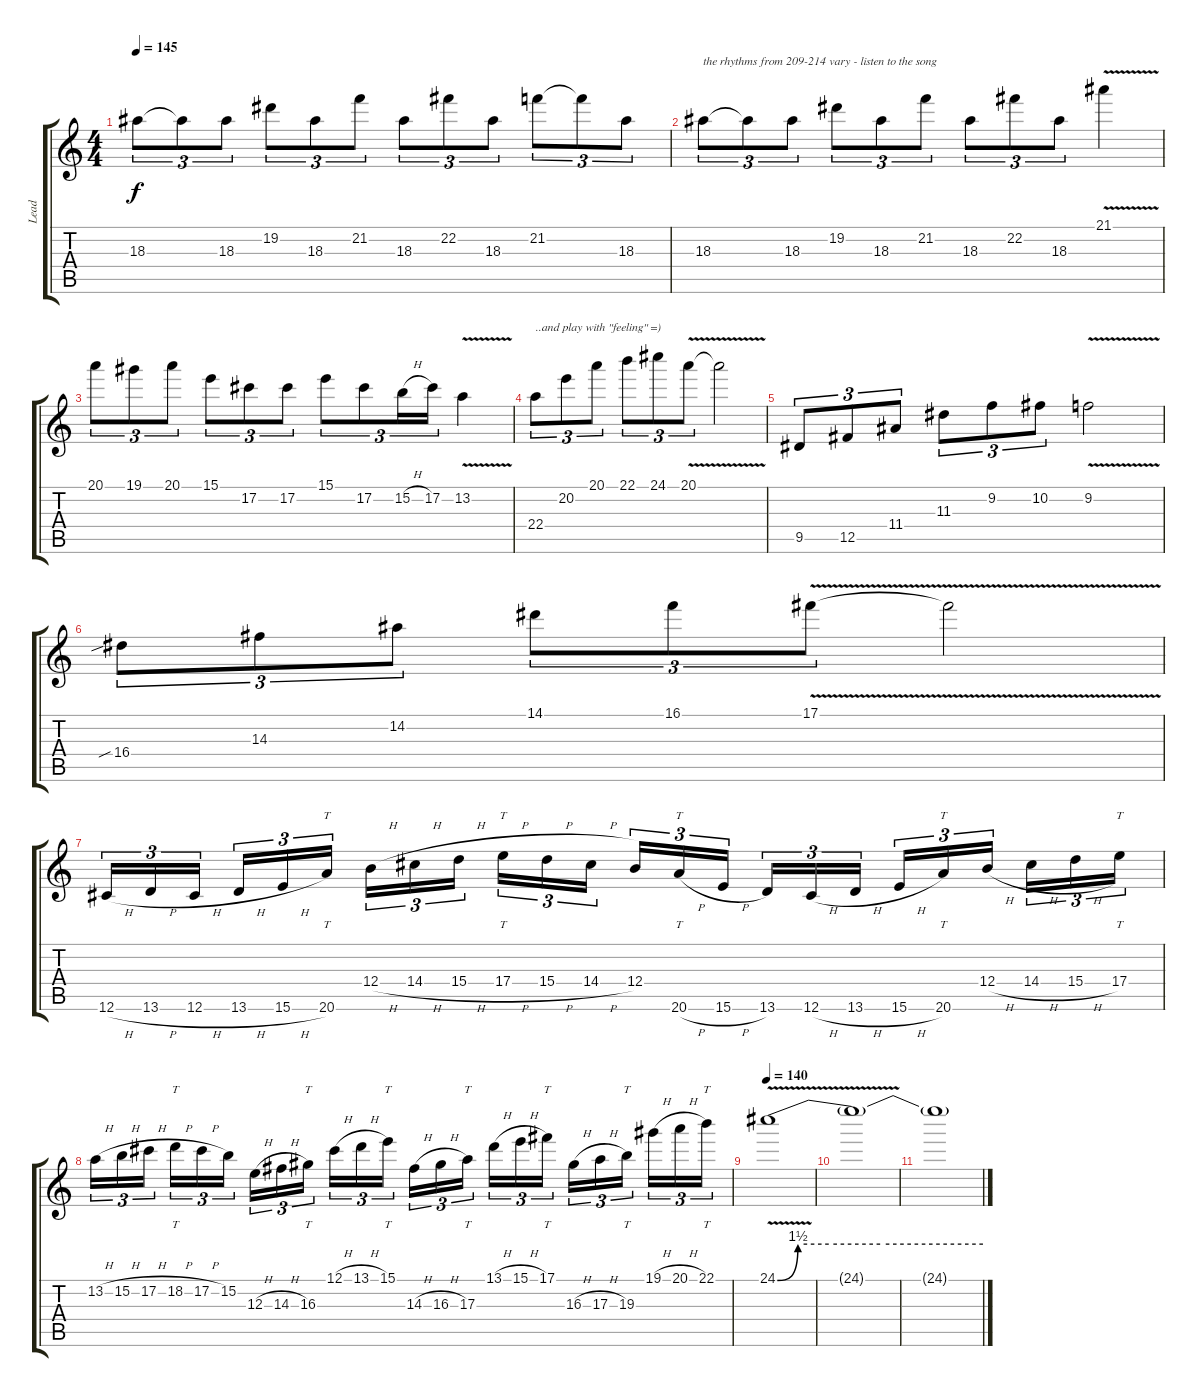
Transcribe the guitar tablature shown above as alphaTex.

\track ("Lead" "Lead") {instrument distortionguitar}
\staff {score tabs}
\tuning (Db4 Ab3 E3 B2 Gb2 Db2) {hide}
\ts (4 4)
\tempo 145
\clef g2
\ks c
18.3.8{tu (3 2) dy f} 18.3{t}.8{tu (3 2)} 18.3.8{tu (3 2)} 19.2.8{tu (3 2)} 18.3.8{tu (3 2)} 21.2.8{tu (3 2)} 18.3.8{tu (3 2)} 22.2.8{tu (3 2)} 18.3.8{tu (3 2)} 21.2.8{tu (3 2)} 21.2{t}.8{tu (3 2)} 18.3.8{tu (3 2)} |
18.3.8{tu (3 2) txt "the rhythms from 209-214 vary - listen to the song"} 18.3{t}.8{tu (3 2)} 18.3.8{tu (3 2)} 19.2.8{tu (3 2)} 18.3.8{tu (3 2)} 21.2.8{tu (3 2)} 18.3.8{tu (3 2)} 22.2.8{tu (3 2)} 18.3.8{tu (3 2)} 21.1{v}.4 |
20.1.8{tu (3 2)} 19.1.8{tu (3 2)} 20.1.8{tu (3 2)} 15.1.8{tu (3 2)} 17.2.8{tu (3 2)} 17.2.8{tu (3 2)} 15.1.8{tu (3 2)} 17.2.8{tu (3 2)} 15.2{h}.16{tu (3 2)} 17.2.16{tu (3 2)} 13.2{v}.4 |
22.4.8{tu (3 2) txt "..and play with \"feeling\" =)"} 20.2.8{tu (3 2)} 20.1.8{tu (3 2)} 22.1.8{tu (3 2)} 24.1.8{tu (3 2)} 20.1{v}.8{tu (3 2)} 20.1{t}.2 |
9.5.8{tu (3 2)} 12.5.8{tu (3 2)} 11.4.8{tu (3 2)} 11.3.8{tu (3 2)} 9.2.8{tu (3 2)} 10.2.8{tu (3 2)} 9.2{v}.2 |
16.4{sib}.8{tu (3 2)} 14.3.8{tu (3 2)} 14.2.8{tu (3 2)} 14.1.8{tu (3 2)} 16.1.8{tu (3 2)} 17.1{v}.8{tu (3 2)} 17.1{t}.2 |
12.6{h}.16{tu (3 2)} 13.6{h}.16{tu (3 2)} 12.6{h}.16{tu (3 2)} 13.6{h}.16{tu (3 2)} 15.6{h}.16{tu (3 2)} 20.6.16{tt tu (3 2)} 12.4{h}.16{tu (3 2)} 14.4{h}.16{tu (3 2)} 15.4{h}.16{tu (3 2)} 17.4{h}.16{tt tu (3 2)} 15.4{h}.16{tu (3 2)} 14.4{h}.16{tu (3 2)} 12.4.16{tu (3 2)} 20.6{h}.16{tt tu (3 2)} 15.6{h}.16{tu (3 2)} 13.6.16{tu (3 2)} 12.6{h}.16{tu (3 2)} 13.6{h}.16{tu (3 2)} 15.6{h}.16{tu (3 2)} 20.6.16{tt tu (3 2)} 12.4{h}.16{tu (3 2)} 14.4{h}.16{tu (3 2)} 15.4{h}.16{tu (3 2)} 17.4.16{tt tu (3 2)} |
13.2{h}.16{tu (3 2)} 15.2{h}.16{tu (3 2)} 17.2{h}.16{tu (3 2)} 18.2{h}.16{tt tu (3 2)} 17.2{h}.16{tu (3 2)} 15.2.16{tu (3 2)} 12.3{h}.16{tu (3 2)} 14.3{h}.16{tu (3 2)} 16.3.16{tt tu (3 2)} 12.1{h}.16{tu (3 2)} 13.1{h}.16{tu (3 2)} 15.1.16{tt tu (3 2)} 14.3{h}.16{tu (3 2)} 16.3{h}.16{tu (3 2)} 17.3.16{tt tu (3 2)} 13.1{h}.16{tu (3 2)} 15.1{h}.16{tu (3 2)} 17.1.16{tt tu (3 2)} 16.3{h}.16{tu (3 2)} 17.3{h}.16{tu (3 2)} 19.3.16{tt tu (3 2)} 19.1{h}.16{tu (3 2)} 20.1{h}.16{tu (3 2)} 22.1.16{tt tu (3 2)} |
\tempo 140
24.1{be (custom 0 0 6 6 15 6 30 6 60 6) v}.1{volume 6} |
24.1{t}.1 |
24.1{t}.1
